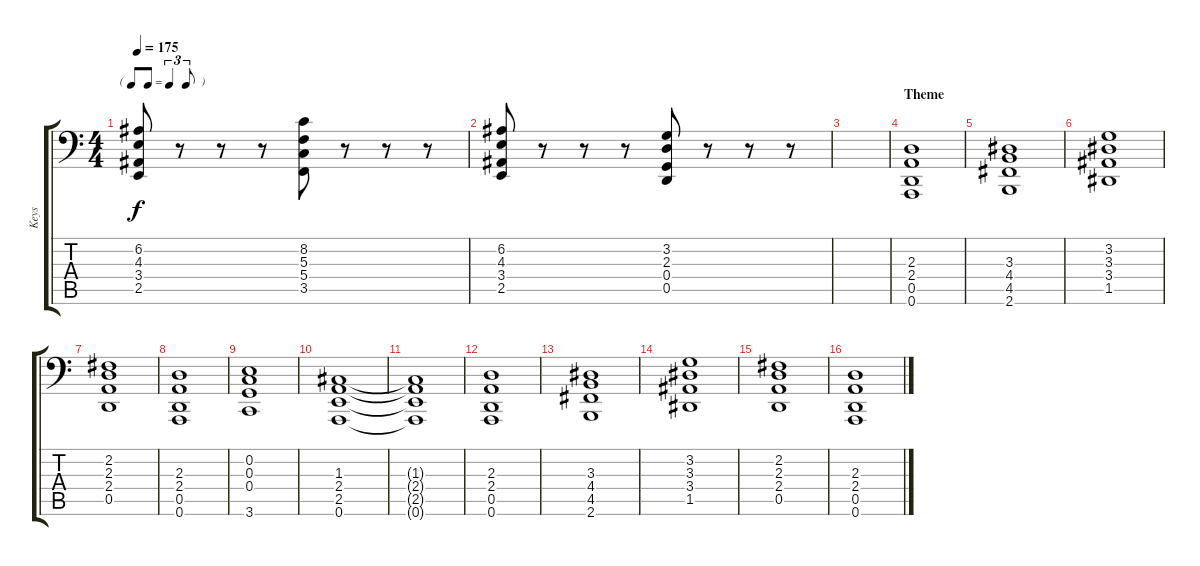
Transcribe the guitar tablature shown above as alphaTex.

\track ("Keys" "Keys") {instrument acousticgrandpiano}
\staff {score tabs}
\tuning (A3 E3 C3 G2 D2 A1) {hide}
\ts (4 4)
\tf triplet8th
\tempo 175
\clef f4
\ks c
(6.2 4.3 3.4 2.5).8{dy f} r.8 r.8 r.8 (8.2 5.3 5.4 3.5).8 r.8 r.8 r.8 |
(6.2 4.3 3.4 2.5).8 r.8 r.8 r.8 (3.2 2.3 0.4 0.5).8 r.8 r.8 r.8 |
|
\section ("" "Theme")
(2.3 2.4 0.5 0.6).1 |
(3.3 4.4 4.5 2.6).1 |
(3.2 3.3 3.4 1.5).1 |
(2.2 2.3 2.4 0.5).1 |
(2.3 2.4 0.5 0.6).1 |
(0.2 0.3 0.4 3.6).1 |
(1.3 2.4 2.5 0.6).1 |
(1.3{t} 2.4{t} 2.5{t} 0.6{t}).1 |
(2.3 2.4 0.5 0.6).1 |
(3.3 4.4 4.5 2.6).1 |
(3.2 3.3 3.4 1.5).1 |
(2.2 2.3 2.4 0.5).1 |
(2.3 2.4 0.5 0.6).1
